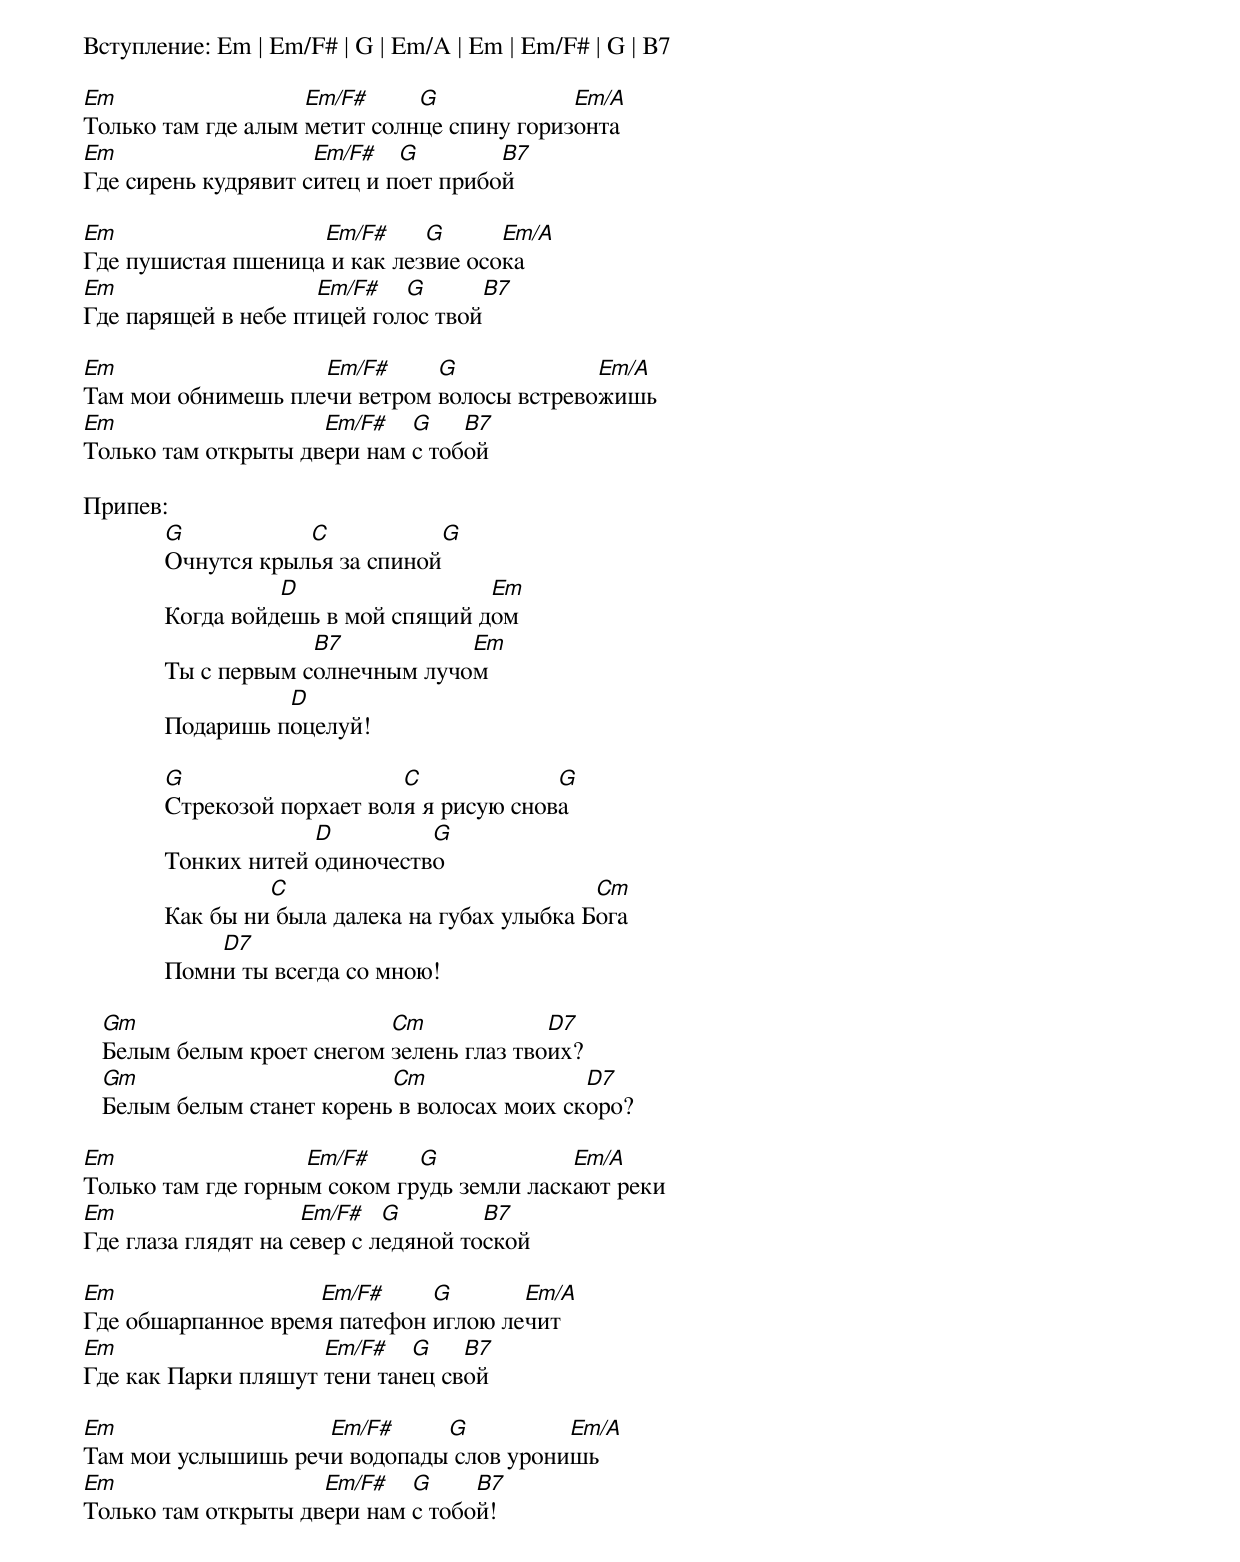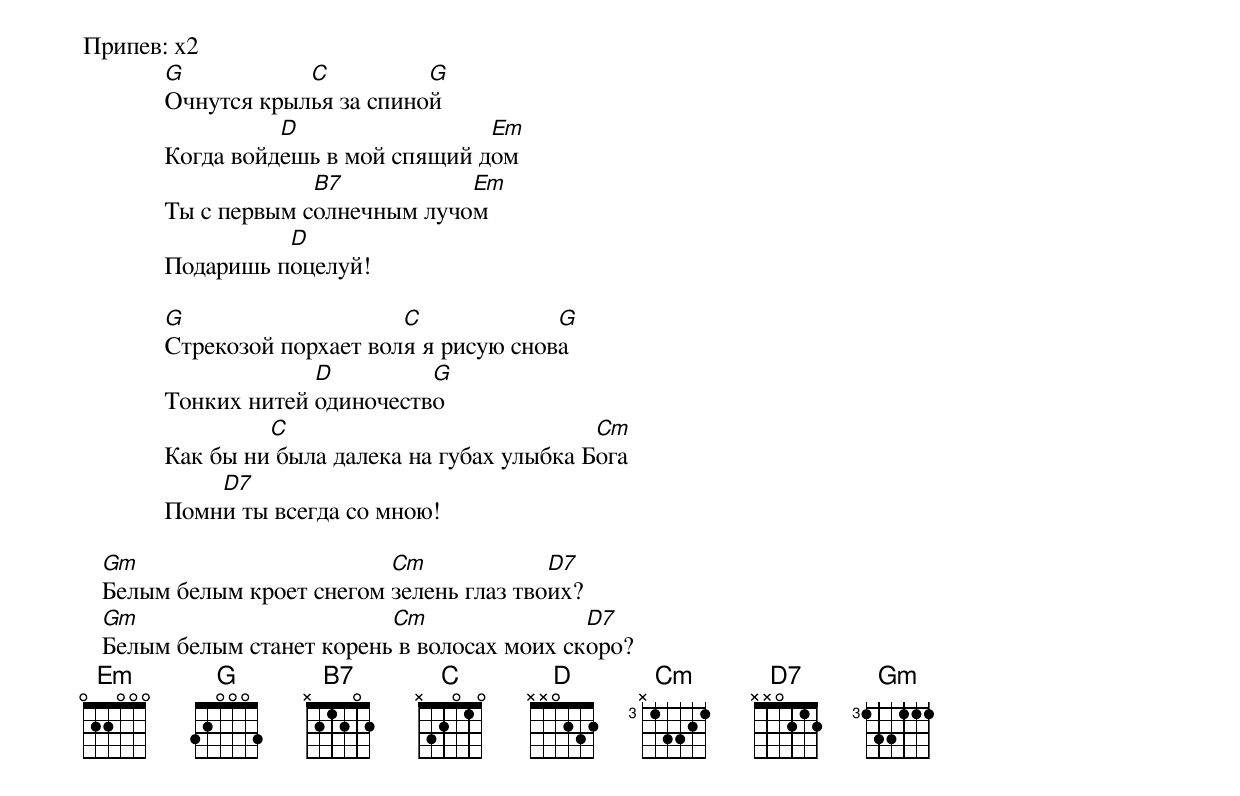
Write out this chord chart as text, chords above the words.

Вступление: Em | Em/F# | G | Em/A | Em | Em/F# | G | B7

Em                  Em/F#     G             Em/A
Только там где алым метит солнце спину горизонта
Em                   Em/F#   G        B7
Где сирень кудрявит ситец и поет прибой

Em                  Em/F#     G      Em/A
Где пушистая пшеница и как лезвие осока
Em                   Em/F#   G      B7
Где парящей в небе птицей голос твой

Em                  Em/F#     G             Em/A
Там мои обнимешь плечи ветром волосы встревожишь
Em                   Em/F#   G    B7
Только там открыты двери нам с тобой

Припев:
             G           C           G
             Очнутся крылья за спиной
                       D                 Em
             Когда войдешь в мой спящий дом
                          B7           Em
             Ты с первым солнечным лучом
                       D
             Подаришь поцелуй!

             G                    C             G
             Стрекозой порхает воля я рисую снова
                          D         G
             Тонких нитей одиночество
                      C                             Cm
             Как бы ни была далека на губах улыбка Бога
                 D7
             Помни ты всегда со мною!

   Gm                       Cm             D7
   Белым белым кроет снегом зелень глаз твоих?
   Gm                       Cm                D7
   Белым белым станет корень в волосах моих скоро?

Em                  Em/F#     G             Em/A
Только там где горным соком грудь земли ласкают реки
Em                   Em/F#   G        B7
Где глаза глядят на север с ледяной тоской

Em                  Em/F#     G       Em/A
Где обшарпанное время патефон иглою лечит
Em                   Em/F#   G    B7
Где как Парки пляшут тени танец свой

Em                  Em/F#     G          Em/A
Там мои услышишь речи водопады слов уронишь
Em                   Em/F#   G     B7
Только там открыты двери нам с тобой!

Припев: x2
             G           C          G
             Очнутся крылья за спиной
                       D                 Em
             Когда войдешь в мой спящий дом
                          B7           Em
             Ты с первым солнечным лучом
                       D
             Подаришь поцелуй!

             G                    C             G
             Стрекозой порхает воля я рисую снова
                          D         G
             Тонких нитей одиночество
                      C                             Cm
             Как бы ни была далека на губах улыбка Бога
                 D7
             Помни ты всегда со мною!

   Gm                       Cm             D7
   Белым белым кроет снегом зелень глаз твоих?
   Gm                       Cm                D7
   Белым белым станет корень в волосах моих скоро?
